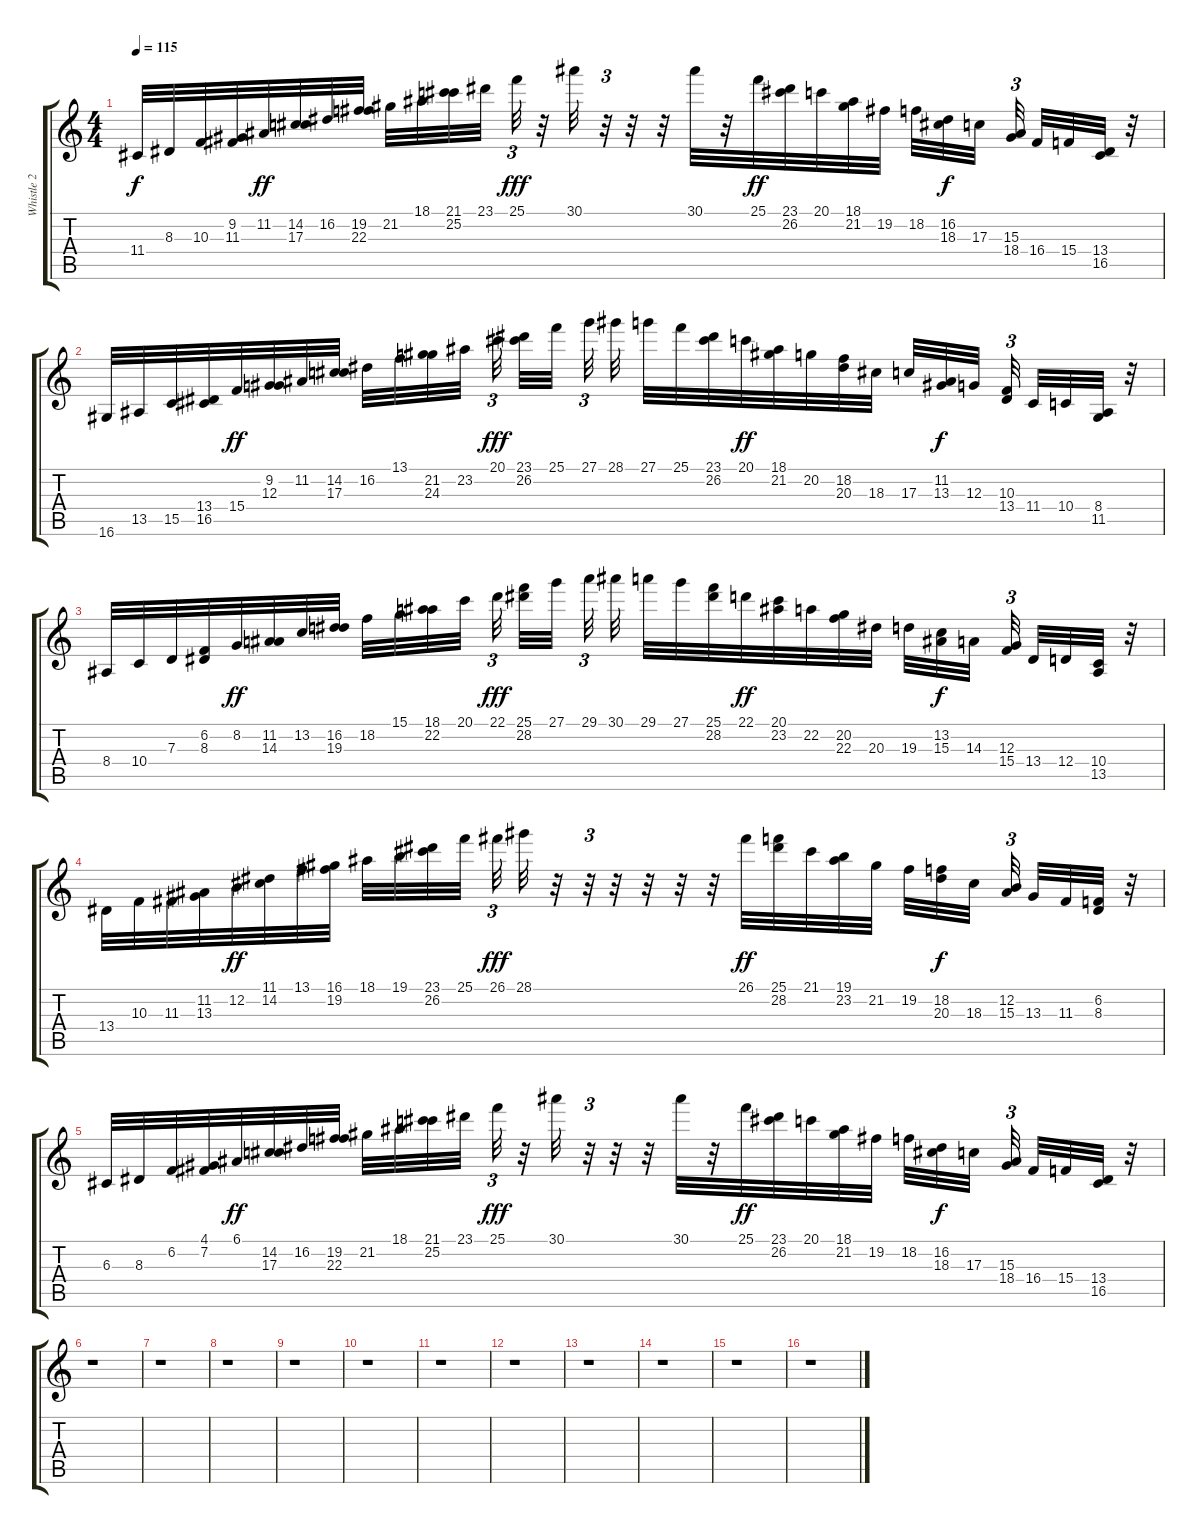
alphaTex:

\track ("Whistle 2" "Whistle 2") {instrument whistle}
\staff {score tabs}
\tuning (E4 B3 G3 D3 A2 E2) {hide}
\ts (4 4)
\tempo 115
\clef g2
\ks c
11.4.32{dy f balance 16} 8.3.32 10.3.32{balance 15} (9.2 11.3).32 11.2.32{dy ff balance 14} (14.2 17.3).32 16.2.32{balance 13} (19.2 22.3).32 21.2.32{balance 12} 18.1.32 (21.1 25.2).32 23.1.32{beam splitsecondary} 25.1.32{tu (3 2) dy fff beam splitsecondary} r.32{balance 10} 30.1.32 r.32{tu (3 2) balance 9} r.32 r.32{balance 8} 30.1.32 r.32{balance 7} 25.1.32{dy ff} (23.1 26.2).32{balance 6} 20.1.32 (18.1 21.2).32{balance 5} 19.2.32 18.2.32{balance 4} (16.2 18.3).32{dy f} 17.3.32{balance 3 beam splitsecondary} (15.3 18.4).32{tu (3 2) beam splitsecondary} 16.4.32{balance 2} 15.4.32 (13.4 16.5).32 r.32 |
16.6.32{balance 0} 13.5.32 15.5.32{balance 1} (13.4 16.5).32 15.4.32{dy ff balance 2} (9.2 12.3).32 11.2.32{balance 3} (14.2 17.3).32 16.2.32{balance 4} 13.1.32 (21.2 24.3).32 23.2.32{beam splitsecondary} 20.1.32{tu (3 2) dy fff beam splitsecondary} (23.1 26.2).32{balance 6} 25.1.32{beam splitsecondary} 27.1.32{tu (3 2) balance 7} 28.1.32 27.1.32{balance 8} 25.1.32 (23.1 26.2).32{balance 9} 20.1.32{dy ff} (18.1 21.2).32{balance 10} 20.2.32 (18.2 20.3).32{balance 11} 18.3.32 17.3.32{balance 12} (11.2 13.3).32{dy f} 12.3.32{balance 13 beam splitsecondary} (10.3 13.4).32{tu (3 2) beam splitsecondary} 11.4.32{balance 14} 10.4.32 (8.4 11.5).32 r.32 |
8.4.32{balance 16} 10.4.32 7.3.32{balance 15} (6.2 8.3).32 8.2.32{dy ff balance 14} (11.2 14.3).32 13.2.32{balance 13} (16.2 19.3).32 18.2.32{balance 12} 15.1.32 (18.1 22.2).32 20.1.32{beam splitsecondary} 22.1.32{tu (3 2) dy fff beam splitsecondary} (25.1 28.2).32{balance 10} 27.1.32{beam splitsecondary} 29.1.32{tu (3 2) balance 9} 30.1.32 29.1.32{balance 8} 27.1.32 (25.1 28.2).32{balance 7} 22.1.32{dy ff} (20.1 23.2).32{balance 6} 22.2.32 (20.2 22.3).32{balance 5} 20.3.32 19.3.32{balance 4} (13.2 15.3).32{dy f} 14.3.32{balance 3 beam splitsecondary} (12.3 15.4).32{tu (3 2) beam splitsecondary} 13.4.32{balance 2} 12.4.32 (10.4 13.5).32 r.32 |
13.4.32{balance 0} 10.3.32 11.3.32{balance 1} (11.2 13.3).32 12.2.32{dy ff balance 2} (11.1 14.2).32 13.1.32{balance 3} (16.1 19.2).32 18.1.32{balance 4} 19.1.32 (23.1 26.2).32 25.1.32{beam splitsecondary} 26.1.32{tu (3 2) dy fff} 28.1.32{balance 6} r.32 r.32{tu (3 2) balance 7} r.32 r.32{balance 8} r.32 r.32{balance 9} 26.1.32{dy ff} (25.1 28.2).32{balance 10} 21.1.32 (19.1 23.2).32{balance 11} 21.2.32 19.2.32{balance 12} (18.2 20.3).32{dy f} 18.3.32{balance 13 beam splitsecondary} (12.2 15.3).32{tu (3 2) beam splitsecondary} 13.3.32{balance 14} 11.3.32 (6.2 8.3).32 r.32 |
6.3.32{balance 16} 8.3.32 6.2.32{balance 15} (4.1 7.2).32 6.1.32{dy ff balance 14} (14.2 17.3).32 16.2.32{balance 13} (19.2 22.3).32 21.2.32{balance 12} 18.1.32 (21.1 25.2).32 23.1.32{beam splitsecondary} 25.1.32{tu (3 2) dy fff beam splitsecondary} r.32{balance 10} 30.1.32 r.32{tu (3 2) balance 9} r.32 r.32{balance 8} 30.1.32 r.32{balance 7} 25.1.32{dy ff} (23.1 26.2).32{balance 6} 20.1.32 (18.1 21.2).32{balance 5} 19.2.32 18.2.32{balance 4} (16.2 18.3).32{dy f} 17.3.32{balance 3 beam splitsecondary} (15.3 18.4).32{tu (3 2) beam splitsecondary} 16.4.32{balance 2} 15.4.32 (13.4 16.5).32 r.32 |
r.1 |
r.1 |
r.1 |
r.1 |
r.1 |
r.1 |
r.1 |
r.1 |
r.1 |
r.1 |
r.1
